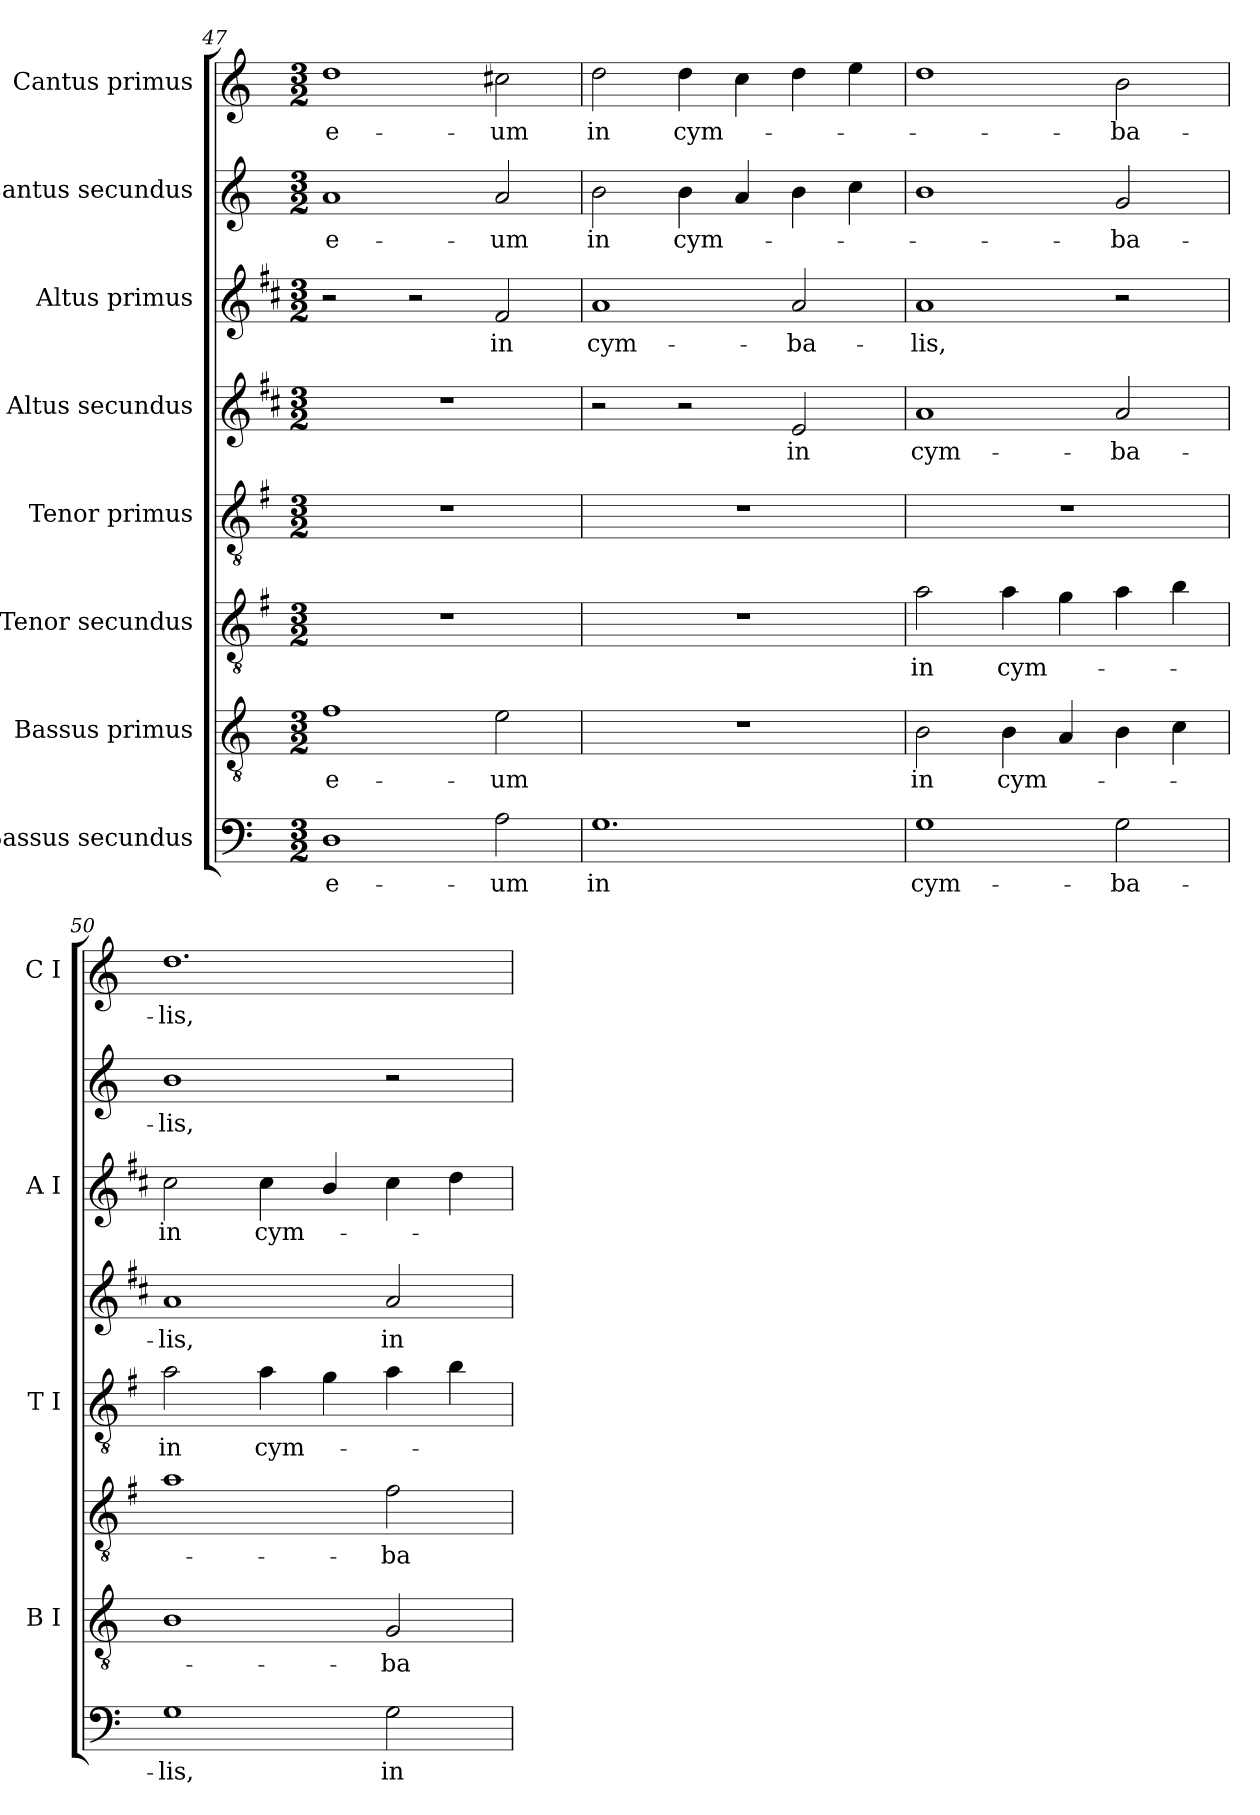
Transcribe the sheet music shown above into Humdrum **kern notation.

**kern	**text	**kern	**text	**kern	**text	**kern	**text	**kern	**text	**kern	**text	**kern	**text	**kern	**text
*part8	*part8	*part7	*part7	*part6	*part6	*part5	*part5	*part4	*part4	*part3	*part3	*part2	*part2	*part1	*part1
*staff8	*staff8	*staff7	*staff7	*staff6	*staff6	*staff5	*staff5	*staff4	*staff4	*staff3	*staff3	*staff2	*staff2	*staff1	*staff1
*I"Bassus secundus	*	*I"Bassus primus	*	*I"Tenor secundus	*	*I"Tenor primus	*	*I"Altus secundus	*	*I"Altus primus	*	*I"Cantus secundus	*	*I"Cantus primus	*
*	*	*I'B I	*	*	*	*I'T I	*	*	*	*I'A I	*	*	*	*I'C I	*
*clefF4	*	*clefGv2	*	*clefGv2	*	*clefGv2	*	*clefG2	*	*clefG2	*	*clefG2	*	*clefG2	*
*	*	*	*	*ITrd4c7	*	*ITrd4c7	*	*ITrd1c2	*	*ITrd1c2	*	*	*	*	*
*k[]	*	*k[]	*	*k[]	*	*k[]	*	*k[]	*	*k[]	*	*k[]	*	*k[]	*
*C:	*	*C:	*	*C:	*	*C:	*	*C:	*	*C:	*	*C:	*	*C:	*
*M3/2	*	*M3/2	*	*M3/2	*	*M3/2	*	*M3/2	*	*M3/2	*	*M3/2	*	*M3/2	*
=47	=47	=47	=47	=47	=47	=47	=47	=47	=47	=47	=47	=47	=47	=47	=47
!	!LO:LY:b	!	!LO:LY:b	!	!	!	!	!	!	!	!	!	!LO:LY:b	!	!LO:LY:b
1D	e-	1f	e-	1.r	.	1.r	.	1.r	.	2r	.	1a	e-	1dd	e-
.	.	.	.	.	.	.	.	.	.	2r	.	.	.	.	.
!	!LO:LY:b	!	!LO:LY:b	!	!	!	!	!	!	!	!LO:LY:b	!	!LO:LY:b	!	!LO:LY:b
2A\	-um	2e\	-um	.	.	.	.	.	.	2e/	in	2a/	-um	2cc#X\	-um
=48	=48	=48	=48	=48	=48	=48	=48	=48	=48	=48	=48	=48	=48	=48	=48
!	!LO:LY:b	!	!	!	!	!	!	!	!	!	!LO:LY:b	!	!LO:LY:b	!	!LO:LY:b
1.G	in	1.r	.	1.r	.	1.r	.	2r	.	1g	cym-	2b\	in	2dd\	in
!	!	!	!	!	!	!	!	!	!	!	!	!	!LO:LY:b	!	!LO:LY:b
.	.	.	.	.	.	.	.	2r	.	.	.	4b\	cym-	4dd\	cym-
.	.	.	.	.	.	.	.	.	.	.	.	4a/	.	4cc\	.
!	!	!	!	!	!	!	!	!	!LO:LY:b	!	!LO:LY:b	!	!	!	!
.	.	.	.	.	.	.	.	2d/	in	2g/	-ba-	4b\	.	4dd\	.
.	.	.	.	.	.	.	.	.	.	.	.	4cc\	.	4ee\	.
!!LO:LB:g=z
=49	=49	=49	=49	=49	=49	=49	=49	=49	=49	=49	=49	=49	=49	=49	=49
!	!LO:LY:b	!	!LO:LY:b	!	!LO:LY:b	!	!	!	!LO:LY:b	!	!LO:LY:b	!	!	!	!
1G	cym-	2B\	in	2d\	in	1.r	.	1g	cym-	1g	-lis,	1b	.	1dd	.
!	!	!	!LO:LY:b	!	!LO:LY:b	!	!	!	!	!	!	!	!	!	!
.	.	4B\	cym-	4d\	cym-	.	.	.	.	.	.	.	.	.	.
.	.	4A/	.	4c\	.	.	.	.	.	.	.	.	.	.	.
!	!LO:LY:b	!	!	!	!	!	!	!	!LO:LY:b	!	!	!	!LO:LY:b	!	!LO:LY:b
2G\	-ba-	4B\	.	4d\	.	.	.	2g/	-ba-	2r	.	2g/	-ba-	2b\	-ba-
.	.	4c\	.	4e\	.	.	.	.	.	.	.	.	.	.	.
=50	=50	=50	=50	=50	=50	=50	=50	=50	=50	=50	=50	=50	=50	=50	=50
!	!LO:LY:b	!	!	!	!	!	!LO:LY:b	!	!LO:LY:b	!	!LO:LY:b	!	!LO:LY:b	!	!LO:LY:b
1G	-lis,	1B	.	1d	.	2d\	in	1g	-lis,	2b\	in	1b	-lis,	1.dd	-lis,
!	!	!	!	!	!	!	!LO:LY:b	!	!	!	!LO:LY:b	!	!	!	!
.	.	.	.	.	.	4d\	cym-	.	.	4b\	cym-	.	.	.	.
.	.	.	.	.	.	4c\	.	.	.	4a/	.	.	.	.	.
!	!LO:LY:b	!	!LO:LY:b	!	!LO:LY:b	!	!	!	!LO:LY:b	!	!	!	!	!	!
2G\	in	2G/	-ba-	2B\	-ba-	4d\	.	2g/	in	4b\	.	2r	.	.	.
.	.	.	.	.	.	4e\	.	.	.	4cc\	.	.	.	.	.
=	=	=	=	=	=	=	=	=	=	=	=	=	=	=	=
*-	*-	*-	*-	*-	*-	*-	*-	*-	*-	*-	*-	*-	*-	*-	*-
